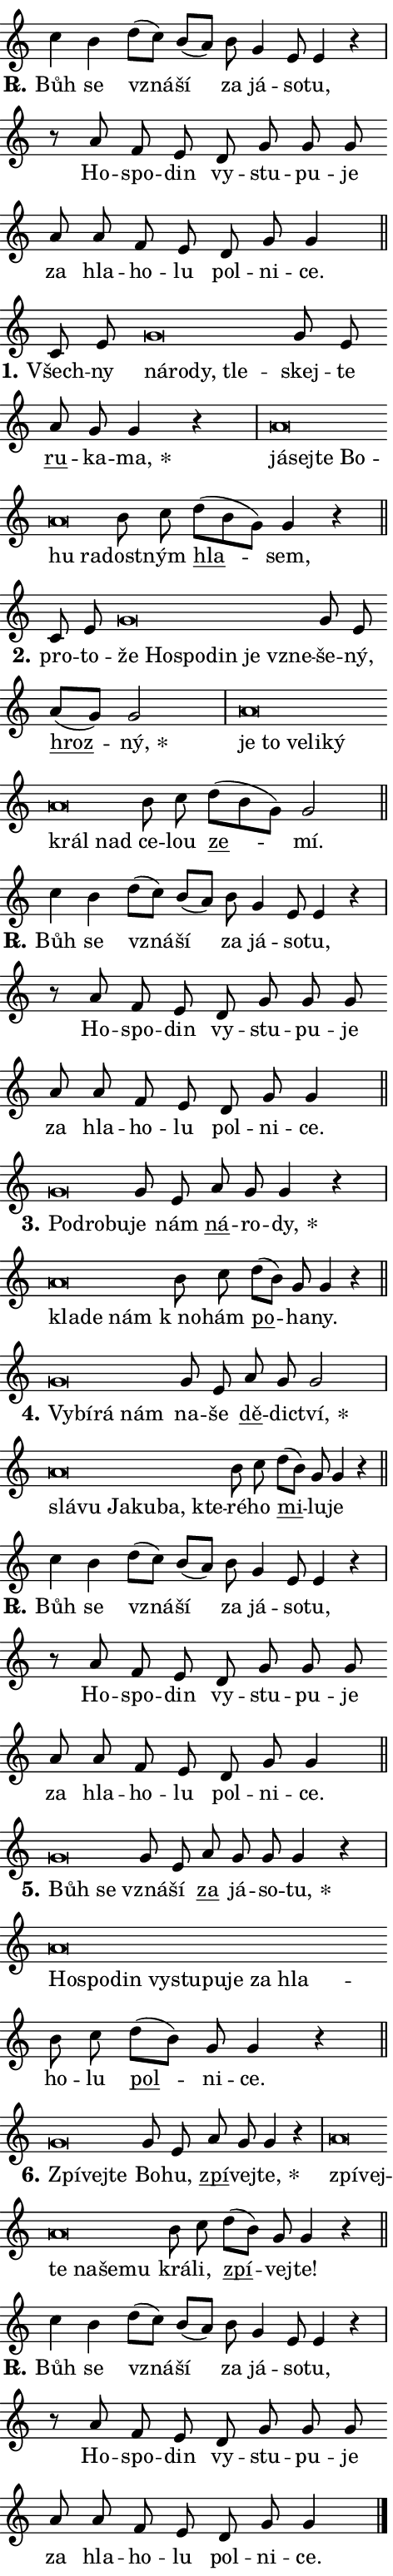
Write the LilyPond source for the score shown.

\version "2.24.0"
\header { tagline = "" }
\paper {
  indent = 0\cm
  top-margin = 0\cm
  right-margin = 0.13\cm % to fit lyric hyphens
  bottom-margin = 0\cm
  left-margin = 0\cm
  paper-width = 8\cm
  page-breaking = #ly:one-page-breaking
  system-system-spacing.basic-distance = #11
  score-system-spacing.basic-distance = #11
  ragged-last = ##f
}


%% Author: Thomas Morley
%% https://lists.gnu.org/archive/html/lilypond-user/2020-05/msg00002.html
#(define (line-position grob)
"Returns position of @var[grob} in current system:
   @code{'start}, if at first time-step
   @code{'end}, if at last time-step
   @code{'middle} otherwise
"
  (let* ((col (ly:item-get-column grob))
         (ln (ly:grob-object col 'left-neighbor))
         (rn (ly:grob-object col 'right-neighbor))
         (col-to-check-left (if (ly:grob? ln) ln col))
         (col-to-check-right (if (ly:grob? rn) rn col))
         (break-dir-left
           (and
             (ly:grob-property col-to-check-left 'non-musical #f)
             (ly:item-break-dir col-to-check-left)))
         (break-dir-right
           (and
             (ly:grob-property col-to-check-right 'non-musical #f)
             (ly:item-break-dir col-to-check-right))))
        (cond ((eqv? 1 break-dir-left) 'start)
              ((eqv? -1 break-dir-right) 'end)
              (else 'middle))))

#(define (tranparent-at-line-position vctor)
  (lambda (grob)
  "Relying on @code{line-position} select the relevant enry from @var{vctor}.
Used to determine transparency,"
    (case (line-position grob)
      ((end) (not (vector-ref vctor 0)))
      ((middle) (not (vector-ref vctor 1)))
      ((start) (not (vector-ref vctor 2))))))

noteHeadBreakVisibility =
#(define-music-function (break-visibility)(vector?)
"Makes @code{NoteHead}s transparent relying on @var{break-visibility}"
#{
  \override NoteHead.transparent =
    #(tranparent-at-line-position break-visibility)
#})

#(define delete-ledgers-for-transparent-note-heads
  (lambda (grob)
    "Reads whether a @code{NoteHead} is transparent.
If so this @code{NoteHead} is removed from @code{'note-heads} from
@var{grob}, which is supposed to be @code{LedgerLineSpanner}.
As a result ledgers are not printed for this @code{NoteHead}"
    (let* ((nhds-array (ly:grob-object grob 'note-heads))
           (nhds-list
             (if (ly:grob-array? nhds-array)
                 (ly:grob-array->list nhds-array)
                 '()))
           ;; Relies on the transparent-property being done before
           ;; Staff.LedgerLineSpanner.after-line-breaking is executed.
           ;; This is fragile ...
           (to-keep
             (remove
               (lambda (nhd)
                 (ly:grob-property nhd 'transparent #f))
               nhds-list)))
      ;; TODO find a better method to iterate over grob-arrays, similiar
      ;; to filter/remove etc for lists
      ;; For now rebuilt from scratch
      (set! (ly:grob-object grob 'note-heads)  '())
      (for-each
        (lambda (nhd)
          (ly:pointer-group-interface::add-grob grob 'note-heads nhd))
        to-keep))))

squashNotes = {
  \override NoteHead.X-extent = #'(-0.2 . 0.2)
  \override NoteHead.Y-extent = #'(-0.75 . 0)
  \override NoteHead.stencil =
    #(lambda (grob)
       (let ((pos (ly:grob-property grob 'staff-position)))
         (begin
           (if (< pos -7) (display "ERROR: Lower brevis then expected\n") (display ""))
           (if (<= pos -6) ly:text-interface::print ly:note-head::print))))
}
unSquashNotes = {
  \revert NoteHead.X-extent
  \revert NoteHead.Y-extent
  \revert NoteHead.stencil
}

hideNotes = \noteHeadBreakVisibility #begin-of-line-visible
unHideNotes = \noteHeadBreakVisibility #all-visible

% work-around for resetting accidentals
% https://lilypond.org/doc/v2.23/Documentation/notation/displaying-rhythms#unmetered-music
cadenzaMeasure = {
  \cadenzaOff
  \partial 1024 s1024
  \cadenzaOn
}

#(define-markup-command (accent layout props text) (markup?)
  "Underline accented syllable"
  (interpret-markup layout props
    #{\markup \override #'(offset . 4.3) \underline { #text }#}))

responsum = \markup \concat {
  "R" \hspace #-1.05 \path #0.1 #'((moveto 0 0.07) (lineto 0.9 0.8)) \hspace #0.05 "."
}

spaceSize = #0.6828661417322834 % exact space size for TeX Gyre Schola

\layout {
  \context {
    \Staff
    \remove "Time_signature_engraver"
    \override LedgerLineSpanner.after-line-breaking = #delete-ledgers-for-transparent-note-heads
  }
  \context {
    \Lyrics {
      \override LyricSpace.minimum-distance = \spaceSize
      \override LyricText.font-name = #"TeX Gyre Schola"
      \override LyricText.font-size = 1
      \override StanzaNumber.font-name = #"TeX Gyre Schola Bold"
      \override StanzaNumber.font-size = 1
    }
  }
  \context {
    \Score 
    \override NoteHead.text =
      #(lambda (grob) 
        (let ((pos (ly:grob-property grob 'staff-position)))
          #{\markup {
            \combine
              \halign #-0.55 \raise #(if (= pos -6) 0 0.5) \override #'(thickness . 2) \draw-line #'(3.2 . 0)
              \musicglyph "noteheads.sM1"
          }#}))
  }
}

% magnetic-lyrics.ily
%
%   written by
%     Jean Abou Samra <jean@abou-samra.fr>
%     Werner Lemberg <wl@gnu.org>
%
%   adapted by
%     Jiri Hon <jiri.hon@gmail.com>
%
% Version 2022-Apr-15

% https://www.mail-archive.com/lilypond-user@gnu.org/msg149350.html

#(define (Left_hyphen_pointer_engraver context)
   "Collect syllable-hyphen-syllable occurrences in lyrics and store
them in properties.  This engraver only looks to the left.  For
example, if the lyrics input is @code{foo -- bar}, it does the
following.

@itemize @bullet
@item
Set the @code{text} property of the @code{LyricHyphen} grob between
@q{foo} and @q{bar} to @code{foo}.

@item
Set the @code{left-hyphen} property of the @code{LyricText} grob with
text @q{foo} to the @code{LyricHyphen} grob between @q{foo} and
@q{bar}.
@end itemize

Use this auxiliary engraver in combination with the
@code{lyric-@/text::@/apply-@/magnetic-@/offset!} hook."
   (let ((hyphen #f)
         (text #f))
     (make-engraver
      (acknowledgers
       ((lyric-syllable-interface engraver grob source-engraver)
        (set! text grob)))
      (end-acknowledgers
       ((lyric-hyphen-interface engraver grob source-engraver)
        ;(when (not (grob::has-interface grob 'lyric-space-interface))
          (set! hyphen grob)));)
      ((stop-translation-timestep engraver)
       (when (and text hyphen)
         (ly:grob-set-object! text 'left-hyphen hyphen))
       (set! text #f)
       (set! hyphen #f)))))

#(define (lyric-text::apply-magnetic-offset! grob)
   "If the space between two syllables is less than the value in
property @code{LyricText@/.details@/.squash-threshold}, move the right
syllable to the left so that it gets concatenated with the left
syllable.

Use this function as a hook for
@code{LyricText@/.after-@/line-@/breaking} if the
@code{Left_@/hyphen_@/pointer_@/engraver} is active."
   (let ((hyphen (ly:grob-object grob 'left-hyphen #f)))
     (when hyphen
       (let ((left-text (ly:spanner-bound hyphen LEFT)))
         (when (grob::has-interface left-text 'lyric-syllable-interface)
           (let* ((common (ly:grob-common-refpoint grob left-text X))
                  (this-x-ext (ly:grob-extent grob common X))
                  (left-x-ext
                   (begin
                     ;; Trigger magnetism for left-text.
                     (ly:grob-property left-text 'after-line-breaking)
                     (ly:grob-extent left-text common X)))
                  ;; `delta` is the gap width between two syllables.
                  (delta (- (interval-start this-x-ext)
                            (interval-end left-x-ext)))
                  (details (ly:grob-property grob 'details))
                  (threshold (assoc-get 'squash-threshold details 0.2)))
             (when (< delta threshold)
               (let* (;; We have to manipulate the input text so that
                      ;; ligatures crossing syllable boundaries are not
                      ;; disabled.  For languages based on the Latin
                      ;; script this is essentially a beautification.
                      ;; However, for non-Western scripts it can be a
                      ;; necessity.
                      (lt (ly:grob-property left-text 'text))
                      (rt (ly:grob-property grob 'text))
                      (is-space (grob::has-interface hyphen 'lyric-space-interface))
                      (space (if is-space " " ""))
                      (extra-delta (if is-space spaceSize 0))
                      ;; Append new syllable.
                      (ltrt-space (if (and (string? lt) (string? rt))
                                (string-append lt space rt)
                                (make-concat-markup (list lt space rt))))
                      ;; Right-align `ltrt` to the right side.
                      (ltrt-space-markup (grob-interpret-markup
                               grob
                               (make-translate-markup
                                (cons (interval-length this-x-ext) 0)
                                (make-right-align-markup ltrt-space)))))
                 (begin
                   ;; Don't print `left-text`.
                   (ly:grob-set-property! left-text 'stencil #f)
                   ;; Set text and stencil (which holds all collected
                   ;; syllables so far) and shift it to the left.
                   (ly:grob-set-property! grob 'text ltrt-space)
                   (ly:grob-set-property! grob 'stencil ltrt-space-markup)
                   (ly:grob-translate-axis! grob (- (- delta extra-delta)) X))))))))))


#(define (lyric-hyphen::displace-bounds-first grob)
   ;; Make very sure this callback isn't triggered too early.
   (let ((left (ly:spanner-bound grob LEFT))
         (right (ly:spanner-bound grob RIGHT)))
     (ly:grob-property left 'after-line-breaking)
     (ly:grob-property right 'after-line-breaking)
     (ly:lyric-hyphen::print grob)))

squashThreshold = #0.4

\layout {
  \context {
    \Lyrics
    \consists #Left_hyphen_pointer_engraver
    \override LyricText.after-line-breaking =
      #lyric-text::apply-magnetic-offset!
    \override LyricHyphen.stencil = #lyric-hyphen::displace-bounds-first
    \override LyricText.details.squash-threshold = \squashThreshold
    \override LyricHyphen.minimum-distance = 0
    \override LyricHyphen.minimum-length = \squashThreshold
  }
}

squashText = \override LyricText.details.squash-threshold = 9999
unSquashText = \override LyricText.details.squash-threshold = \squashThreshold

leftText = \override LyricText.self-alignment-X = #LEFT
unLeftText = \revert LyricText.self-alignment-X

starOffset = #(lambda (grob) 
                (let ((x_offset (ly:self-alignment-interface::aligned-on-x-parent grob)))
                  (if (= x_offset 0) 0 (+ x_offset 1.2))))

star = #(define-music-function (syllable)(string?)
"Append star separator at the end of a syllable"
#{
  \once \override LyricText.X-offset = #starOffset
  \lyricmode { \markup {
    #syllable
    \override #'((font-name . "TeX Gyre Schola Bold")) \hspace #0.2 \lower #0.65 \larger "*"
  } }
#})

starAccent = #(define-music-function (syllable)(string?)
"Append star separator at the end of a syllable and make accent"
#{
  \once \override LyricText.X-offset = #starOffset
  \lyricmode { \markup {
    \accent #syllable
    \override #'((font-name . "TeX Gyre Schola Bold")) \hspace #0.2 \lower #0.65 \larger "*"
  } }
#})

breath = #(define-music-function (syllable)(string?)
"Append breathing indicator at the end of a syllable"
#{
  \lyricmode { \markup { #syllable "+" } }
#})

optionalBreath = #(define-music-function (syllable)(string?)
"Append optional breathing indicator at the end of a syllable"
#{
  \lyricmode { \markup { #syllable "(+)" } }
#})


\score {
    <<
        \new Voice = "melody" { \cadenzaOn \key c \major \relative { c''4 b d8[( c)] b[( a)] \bar "" b g4 e8 e4 r \cadenzaMeasure \bar "|" r8 a f e \bar "" d g g g \bar "" a a f e d g g4 \cadenzaMeasure \bar "||" \break } }
        \new Lyrics \lyricsto "melody" { \lyricmode { \set stanza = \responsum
Bůh se vzná -- ší za já -- so -- tu, Ho -- spo -- din vy -- stu -- pu -- je za hla -- ho -- lu pol -- ni -- ce. } }
    >>
    \layout {}
}

\score {
    <<
        \new Voice = "melody" { \cadenzaOn \key c \major \relative { c'8 e \bar "" \squashNotes g\breve*1/16 \hideNotes \breve*1/16 \bar "" \breve*1/16 \breve*1/16 \bar "" \unHideNotes \unSquashNotes g8 e \bar "" a g g4 r \cadenzaMeasure \bar "|" \squashNotes a\breve*1/16 \hideNotes \breve*1/16 \bar "" \breve*1/16 \bar "" \breve*1/16 \bar "" \breve*1/16 \breve*1/16 \bar "" \unHideNotes \unSquashNotes b8 c \bar "" d[( b g)] g4 r \cadenzaMeasure \bar "||" \break } }
        \new Lyrics \lyricsto "melody" { \lyricmode { \set stanza = "1."
Všech -- ny \leftText ná -- \squashText ro -- dy, tle -- \unLeftText \unSquashText skej -- te \markup \accent ru -- ka -- \star ma, \leftText já -- \squashText sej -- te Bo -- hu ra -- \unLeftText \unSquashText dost -- ným \markup \accent hla -- sem, } }
    >>
    \layout {}
}

\score {
    <<
        \new Voice = "melody" { \cadenzaOn \key c \major \relative { c'8 e \bar "" \squashNotes g\breve*1/16 \hideNotes \breve*1/16 \bar "" \breve*1/16 \bar "" \breve*1/16 \bar "" \breve*1/16 \breve*1/16 \bar "" \unHideNotes \unSquashNotes g8 e \bar "" a[( g)] g2 \cadenzaMeasure \bar "|" \squashNotes a\breve*1/16 \hideNotes \breve*1/16 \bar "" \breve*1/16 \bar "" \breve*1/16 \bar "" \breve*1/16 \bar "" \breve*1/16 \breve*1/16 \bar "" \unHideNotes \unSquashNotes b8 c \bar "" d[( b g)] g2 \cadenzaMeasure \bar "||" \break } }
        \new Lyrics \lyricsto "melody" { \lyricmode { \set stanza = "2."
pro -- to -- \leftText že \squashText Ho -- spo -- din je vzne -- \unLeftText \unSquashText še -- ný, \markup \accent hroz -- \star ný, \leftText je \squashText to ve -- li -- ký král nad \unLeftText \unSquashText ce -- lou \markup \accent ze -- mí. } }
    >>
    \layout {}
}

\score {
    <<
        \new Voice = "melody" { \cadenzaOn \key c \major \relative { c''4 b d8[( c)] b[( a)] \bar "" b g4 e8 e4 r \cadenzaMeasure \bar "|" r8 a f e \bar "" d g g g \bar "" a a f e d g g4 \cadenzaMeasure \bar "||" \break } }
        \new Lyrics \lyricsto "melody" { \lyricmode { \set stanza = \responsum
Bůh se vzná -- ší za já -- so -- tu, Ho -- spo -- din vy -- stu -- pu -- je za hla -- ho -- lu pol -- ni -- ce. } }
    >>
    \layout {}
}

\score {
    <<
        \new Voice = "melody" { \cadenzaOn \key c \major \relative { \squashNotes g'\breve*1/16 \hideNotes \breve*1/16 \breve*1/16 \bar "" \unHideNotes \unSquashNotes g8 e \bar "" a g g4 r \cadenzaMeasure \bar "|" \squashNotes a\breve*1/16 \hideNotes \breve*1/16 \breve*1/16 \bar "" \unHideNotes \unSquashNotes b8 c \bar "" d[( b)] g g4 r \cadenzaMeasure \bar "||" \break } }
        \new Lyrics \lyricsto "melody" { \lyricmode { \set stanza = "3."
\leftText Po -- \squashText dro -- bu -- \unLeftText \unSquashText je nám \markup \accent ná -- ro -- \star dy, \leftText kla -- \squashText de nám \unLeftText \unSquashText "k no" -- hám \markup \accent po -- ha -- ny. } }
    >>
    \layout {}
}

\score {
    <<
        \new Voice = "melody" { \cadenzaOn \key c \major \relative { \squashNotes g'\breve*1/16 \hideNotes \breve*1/16 \bar "" \breve*1/16 \breve*1/16 \bar "" \unHideNotes \unSquashNotes g8 e \bar "" a g g2 \cadenzaMeasure \bar "|" \squashNotes a\breve*1/16 \hideNotes \breve*1/16 \bar "" \breve*1/16 \bar "" \breve*1/16 \bar "" \breve*1/16 \breve*1/16 \bar "" \unHideNotes \unSquashNotes b8 c \bar "" d[( b)] g g4 r \cadenzaMeasure \bar "||" \break } }
        \new Lyrics \lyricsto "melody" { \lyricmode { \set stanza = "4."
\leftText Vy -- \squashText bí -- rá nám \unLeftText \unSquashText na -- še \markup \accent dě -- dic -- \star tví, \leftText slá -- \squashText vu Ja -- ku -- ba, kte -- \unLeftText \unSquashText ré -- ho \markup \accent mi -- lu -- je } }
    >>
    \layout {}
}

\score {
    <<
        \new Voice = "melody" { \cadenzaOn \key c \major \relative { c''4 b d8[( c)] b[( a)] \bar "" b g4 e8 e4 r \cadenzaMeasure \bar "|" r8 a f e \bar "" d g g g \bar "" a a f e d g g4 \cadenzaMeasure \bar "||" \break } }
        \new Lyrics \lyricsto "melody" { \lyricmode { \set stanza = \responsum
Bůh se vzná -- ší za já -- so -- tu, Ho -- spo -- din vy -- stu -- pu -- je za hla -- ho -- lu pol -- ni -- ce. } }
    >>
    \layout {}
}

\score {
    <<
        \new Voice = "melody" { \cadenzaOn \key c \major \relative { \squashNotes g'\breve*1/16 \hideNotes \breve*1/16 \bar "" \unHideNotes \unSquashNotes g8 e \bar "" a g g g4 r \cadenzaMeasure \bar "|" \squashNotes a\breve*1/16 \hideNotes \breve*1/16 \bar "" \breve*1/16 \bar "" \breve*1/16 \bar "" \breve*1/16 \bar "" \breve*1/16 \bar "" \breve*1/16 \bar "" \breve*1/16 \breve*1/16 \bar "" \unHideNotes \unSquashNotes b8 c \bar "" d[( b)] g g4 r \cadenzaMeasure \bar "||" \break } }
        \new Lyrics \lyricsto "melody" { \lyricmode { \set stanza = "5."
\leftText Bůh \squashText se \unLeftText \unSquashText vzná -- ší \markup \accent za já -- so -- \star tu, \leftText Ho -- \squashText spo -- din vy -- stu -- pu -- je za hla -- \unLeftText \unSquashText ho -- lu \markup \accent pol -- ni -- ce. } }
    >>
    \layout {}
}

\score {
    <<
        \new Voice = "melody" { \cadenzaOn \key c \major \relative { \squashNotes g'\breve*1/16 \hideNotes \breve*1/16 \breve*1/16 \bar "" \unHideNotes \unSquashNotes g8 e \bar "" a g g4 r \cadenzaMeasure \bar "|" \squashNotes a\breve*1/16 \hideNotes \breve*1/16 \bar "" \breve*1/16 \bar "" \breve*1/16 \bar "" \breve*1/16 \breve*1/16 \bar "" \unHideNotes \unSquashNotes b8 c \bar "" d[( b)] g g4 r \cadenzaMeasure \bar "||" \break } }
        \new Lyrics \lyricsto "melody" { \lyricmode { \set stanza = "6."
\leftText Zpí -- \squashText vej -- te \unLeftText \unSquashText Bo -- hu, \markup \accent zpí -- vej -- \star te, \leftText zpí -- \squashText vej -- te na -- še -- mu \unLeftText \unSquashText krá -- li, \markup \accent zpí -- vej -- te! } }
    >>
    \layout {}
}

\score {
    <<
        \new Voice = "melody" { \cadenzaOn \key c \major \relative { c''4 b d8[( c)] b[( a)] \bar "" b g4 e8 e4 r \cadenzaMeasure \bar "|" r8 a f e \bar "" d g g g \bar "" a a f e d g g4 \cadenzaMeasure \bar "||" \break } \bar "|." }
        \new Lyrics \lyricsto "melody" { \lyricmode { \set stanza = \responsum
Bůh se vzná -- ší za já -- so -- tu, Ho -- spo -- din vy -- stu -- pu -- je za hla -- ho -- lu pol -- ni -- ce. } }
    >>
    \layout {}
}
